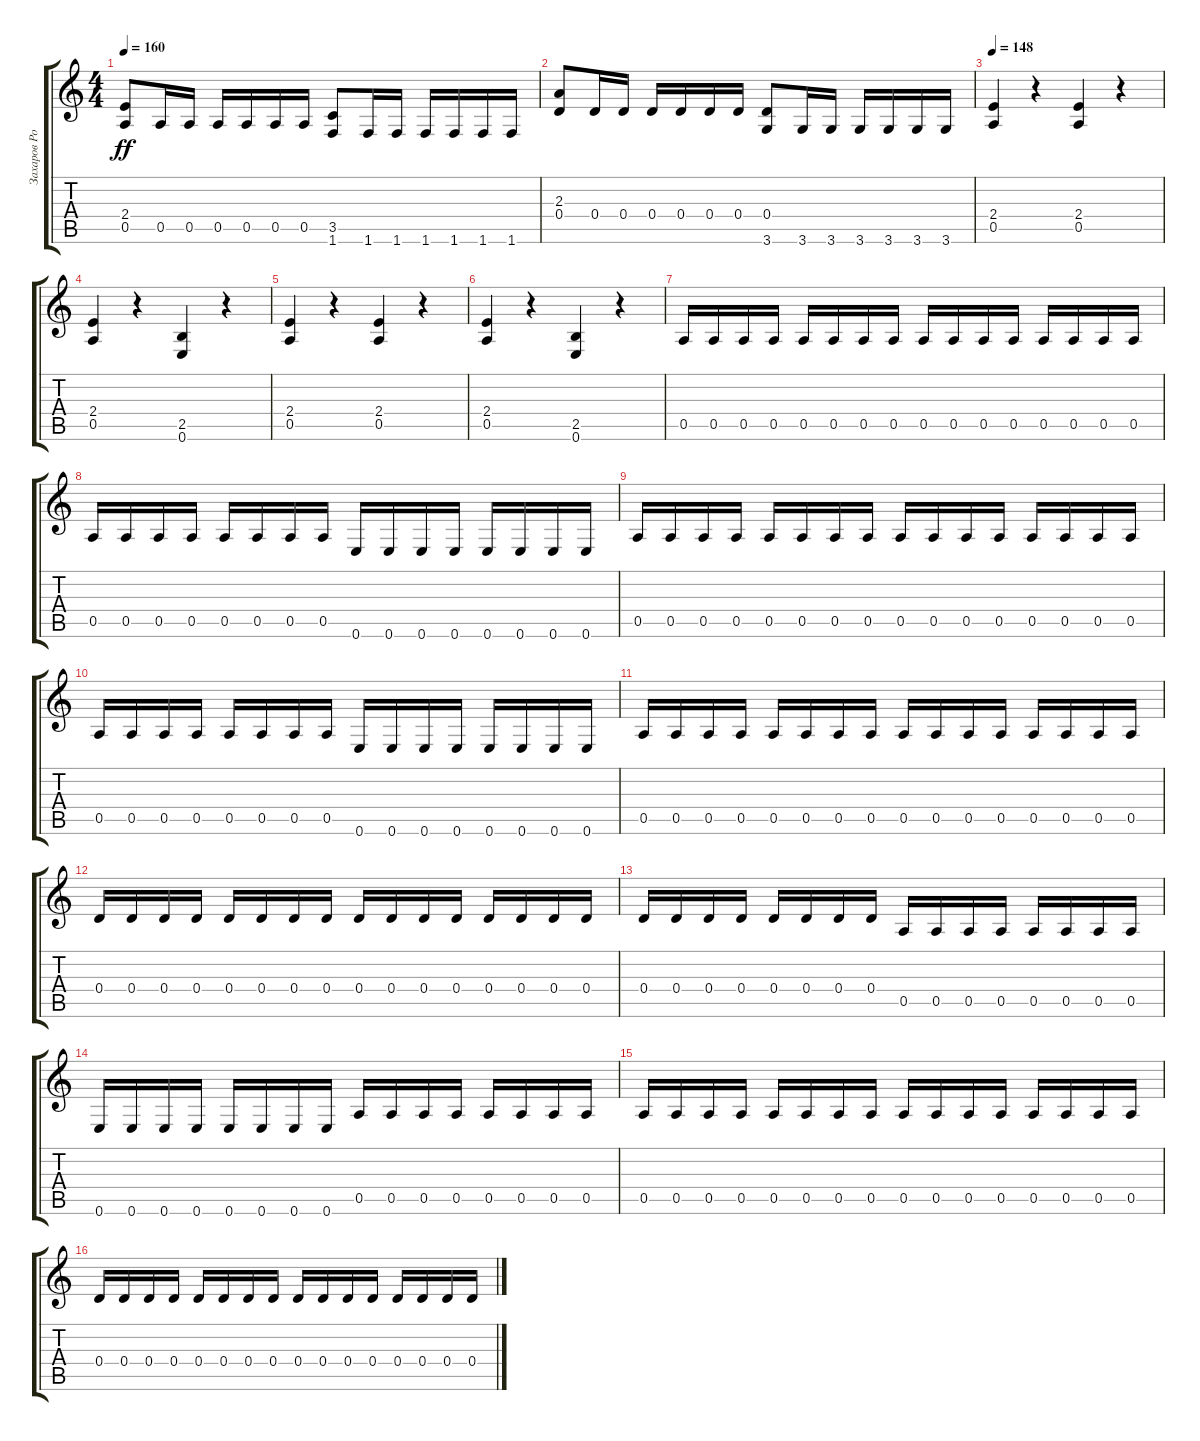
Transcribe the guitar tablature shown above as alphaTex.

\track ("Захаров Роман" "Захаров Ро") {instrument distortionguitar}
\staff {score tabs}
\tuning (E4 B3 G3 D3 A2 E2) {hide}
\ts (4 4)
\tempo 160
\clef g2
\ks c
(2.4 0.5).8{dy ff} 0.5.16 0.5.16 0.5.16 0.5.16 0.5.16 0.5.16 (3.5 1.6).8 1.6.16 1.6.16 1.6.16 1.6.16 1.6.16 1.6.16 |
(2.3 0.4).8 0.4.16 0.4.16 0.4.16 0.4.16 0.4.16 0.4.16 (0.4 3.6).8 3.6.16 3.6.16 3.6.16 3.6.16 3.6.16 3.6.16 |
\tempo 148
(2.4 0.5).4 r.4 (2.4 0.5).4 r.4 |
(2.4 0.5).4 r.4 (2.5 0.6).4 r.4 |
(2.4 0.5).4 r.4 (2.4 0.5).4 r.4 |
(2.4 0.5).4 r.4 (2.5 0.6).4 r.4 |
0.5.16 0.5.16 0.5.16 0.5.16 0.5.16 0.5.16 0.5.16 0.5.16 0.5.16 0.5.16 0.5.16 0.5.16 0.5.16 0.5.16 0.5.16 0.5.16 |
0.5.16 0.5.16 0.5.16 0.5.16 0.5.16 0.5.16 0.5.16 0.5.16 0.6.16 0.6.16 0.6.16 0.6.16 0.6.16 0.6.16 0.6.16 0.6.16 |
0.5.16 0.5.16 0.5.16 0.5.16 0.5.16 0.5.16 0.5.16 0.5.16 0.5.16 0.5.16 0.5.16 0.5.16 0.5.16 0.5.16 0.5.16 0.5.16 |
0.5.16 0.5.16 0.5.16 0.5.16 0.5.16 0.5.16 0.5.16 0.5.16 0.6.16 0.6.16 0.6.16 0.6.16 0.6.16 0.6.16 0.6.16 0.6.16 |
0.5.16 0.5.16 0.5.16 0.5.16 0.5.16 0.5.16 0.5.16 0.5.16 0.5.16 0.5.16 0.5.16 0.5.16 0.5.16 0.5.16 0.5.16 0.5.16 |
0.4.16 0.4.16 0.4.16 0.4.16 0.4.16 0.4.16 0.4.16 0.4.16 0.4.16 0.4.16 0.4.16 0.4.16 0.4.16 0.4.16 0.4.16 0.4.16 |
0.4.16 0.4.16 0.4.16 0.4.16 0.4.16 0.4.16 0.4.16 0.4.16 0.5.16 0.5.16 0.5.16 0.5.16 0.5.16 0.5.16 0.5.16 0.5.16 |
0.6.16 0.6.16 0.6.16 0.6.16 0.6.16 0.6.16 0.6.16 0.6.16 0.5.16 0.5.16 0.5.16 0.5.16 0.5.16 0.5.16 0.5.16 0.5.16 |
0.5.16 0.5.16 0.5.16 0.5.16 0.5.16 0.5.16 0.5.16 0.5.16 0.5.16 0.5.16 0.5.16 0.5.16 0.5.16 0.5.16 0.5.16 0.5.16 |
0.4.16 0.4.16 0.4.16 0.4.16 0.4.16 0.4.16 0.4.16 0.4.16 0.4.16 0.4.16 0.4.16 0.4.16 0.4.16 0.4.16 0.4.16 0.4.16
